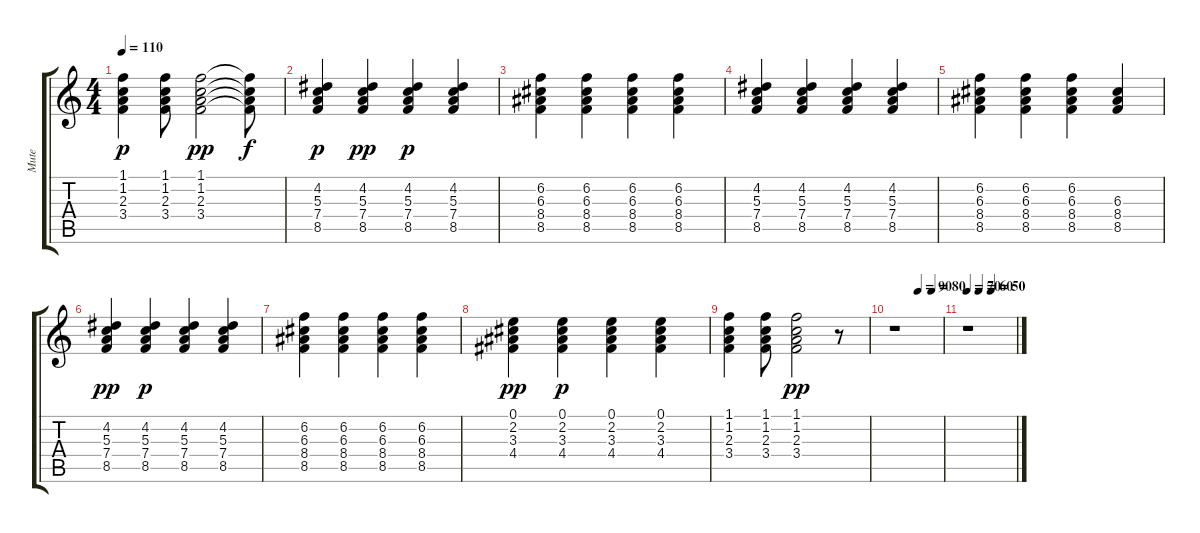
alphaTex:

\track ("Mute" "Mute") {instrument electricguitarmuted}
\staff {score tabs}
\tuning (E4 B3 G3 D3 A2 E2) {hide}
\ts (4 4)
\tempo 110
\clef g2
\ks c
(1.1 1.2 2.3 3.4).4{dy p} (1.1 1.2 2.3 3.4).8 (1.1 1.2 2.3 3.4).2{dy pp} (1.1{t} 1.2{t} 2.3{t} 3.4{t}).8{dy f} |
(4.2 5.3 7.4 8.5).4{dy p} (4.2 5.3 7.4 8.5).4{dy pp} (4.2 5.3 7.4 8.5).4{dy p} (4.2 5.3 7.4 8.5).4 |
(6.2 6.3 8.4 8.5).4 (6.2 6.3 8.4 8.5).4 (6.2 6.3 8.4 8.5).4 (6.2 6.3 8.4 8.5).4 |
(4.2 5.3 7.4 8.5).4 (4.2 5.3 7.4 8.5).4 (4.2 5.3 7.4 8.5).4 (4.2 5.3 7.4 8.5).4 |
(6.2 6.3 8.4 8.5).4 (6.2 6.3 8.4 8.5).4 (6.2 6.3 8.4 8.5).4 (6.3 8.4 8.5).4 |
(4.2 5.3 7.4 8.5).4{dy pp} (4.2 5.3 7.4 8.5).4{dy p} (4.2 5.3 7.4 8.5).4 (4.2 5.3 7.4 8.5).4 |
(6.2 6.3 8.4 8.5).4 (6.2 6.3 8.4 8.5).4 (6.2 6.3 8.4 8.5).4 (6.2 6.3 8.4 8.5).4 |
(0.1 2.2 3.3 4.4).4{dy pp} (0.1 2.2 3.3 4.4).4{dy p} (0.1 2.2 3.3 4.4).4 (0.1 2.2 3.3 4.4).4 |
(1.1 1.2 2.3 3.4).4 (1.1 1.2 2.3 3.4).8 (1.1 1.2 2.3 3.4).2{dy pp} r.8 |
\tempo (90 0.5)
\tempo (80 0.78125)
r.1 |
\tempo 70
\tempo (60 0.25)
\tempo (50 0.5)
r.1
